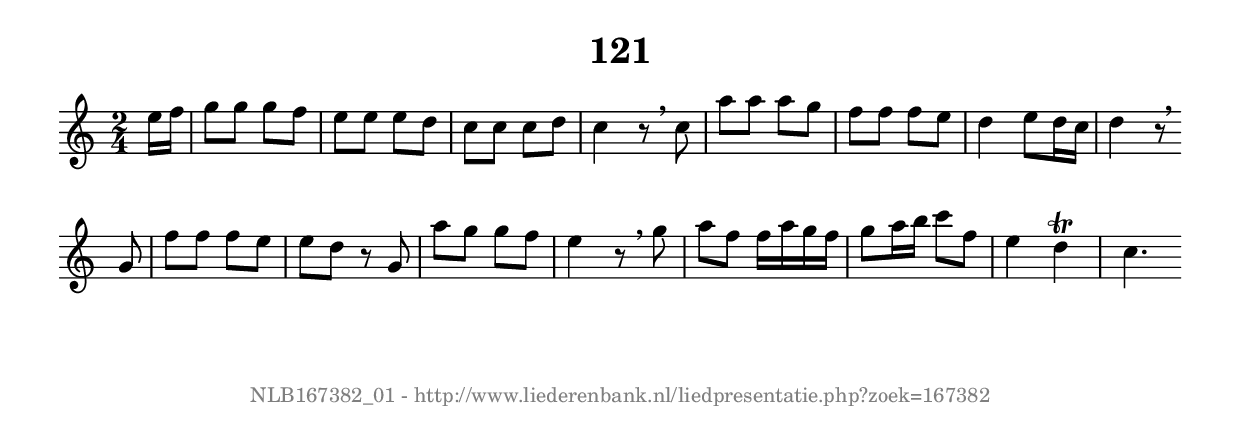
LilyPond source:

%
% produced by wce2krn 1.64 (7 June 2014)
%
\version"2.16"
#(append! paper-alist '(("long" . (cons (* 210 mm) (* 2000 mm)))))
#(set-default-paper-size "long")
sb = {\breathe}
mBreak = {\breathe }
bBreak = {\breathe }
x = {\once\override NoteHead #'style = #'cross }
gl=\glissando
itime={\override Staff.TimeSignature #'stencil = ##f }
ficta = {\once\set suggestAccidentals = ##t}
fine = {\once\override Score.RehearsalMark #'self-alignment-X = #1 \mark \markup {\italic{Fine}}}
dc = {\once\override Score.RehearsalMark #'self-alignment-X = #1 \mark \markup {\italic{D.C.}}}
dcf = {\once\override Score.RehearsalMark #'self-alignment-X = #1 \mark \markup {\italic{D.C. al Fine}}}
dcc = {\once\override Score.RehearsalMark #'self-alignment-X = #1 \mark \markup {\italic{D.C. al Coda}}}
ds = {\once\override Score.RehearsalMark #'self-alignment-X = #1 \mark \markup {\italic{D.S.}}}
dsf = {\once\override Score.RehearsalMark #'self-alignment-X = #1 \mark \markup {\italic{D.S. al Fine}}}
dsc = {\once\override Score.RehearsalMark #'self-alignment-X = #1 \mark \markup {\italic{D.S. al Coda}}}
pv = {\set Score.repeatCommands = #'((volta "1"))}
sv = {\set Score.repeatCommands = #'((volta "2"))}
tv = {\set Score.repeatCommands = #'((volta "3"))}
qv = {\set Score.repeatCommands = #'((volta "4"))}
xv = {\set Score.repeatCommands = #'((volta #f))}
\header{ tagline = ""
title = "121"
}
\score {{
\key c \major
\relative g'
{
\set melismaBusyProperties = #'()
\partial 32*4
\time 2/4
\tempo 4=120
\override Score.MetronomeMark #'transparent = ##t
\override Score.RehearsalMark #'break-visibility = #(vector #t #t #f)
e'16 f g8 g g f e e e d c c c d c4 r8 \sb c a' a a g f f f e d4 e8 d16 c d4 r8 \bar ":|:" \bBreak
g,8 f' f f e e d r g, a' g g f e4 r8 \sb g a f f16 a g f g8 a16 b c8 f, e4 d^\trill c4. \bar ":|"
 }}
 \midi { }
 \layout {
            indent = 0.0\cm
}
}
\markup { \vspace #0 } \markup { \with-color #grey \fill-line { \center-column { \smaller "NLB167382_01 - http://www.liederenbank.nl/liedpresentatie.php?zoek=167382" } } }
